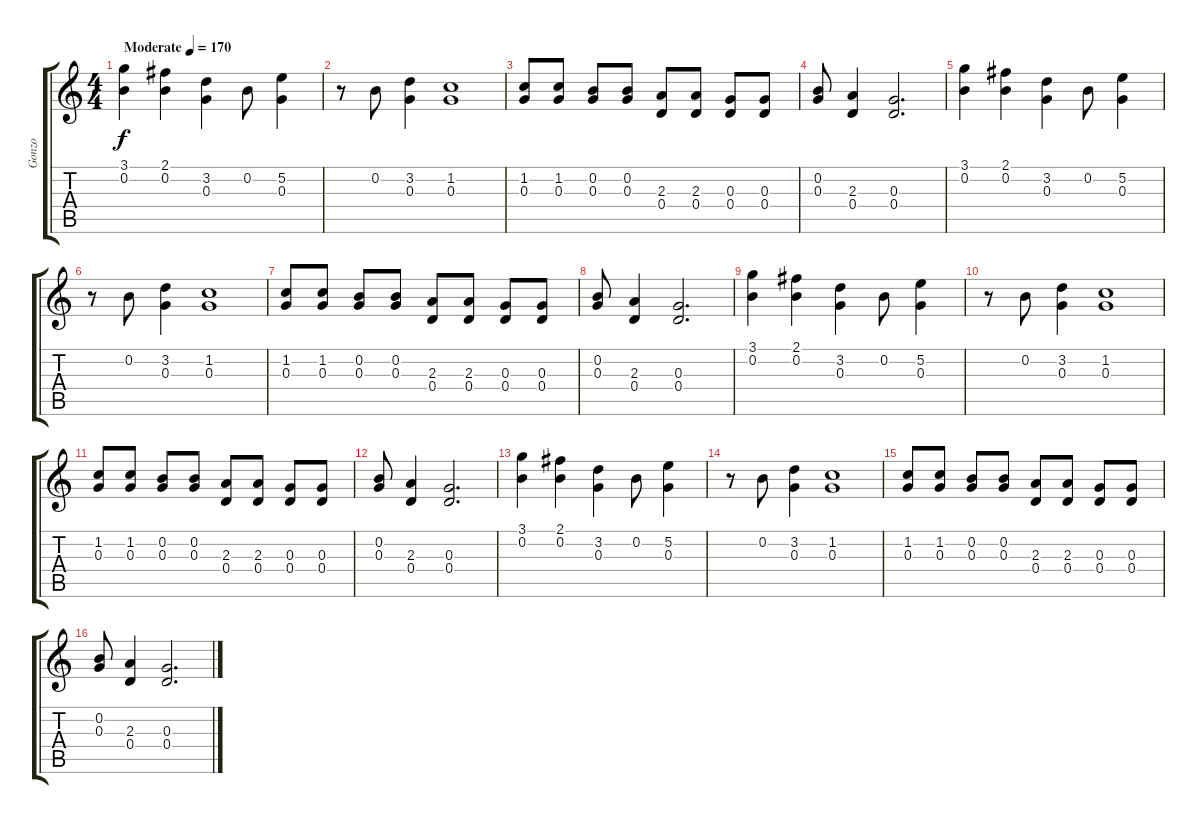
\track ("Gonzo" "Gonzo") {instrument overdrivenguitar}
\staff {score tabs}
\tuning (E4 B3 G3 D3 A2 E2) {hide}
\ts (4 4)
\tempo (170 "Moderate")
\clef g2
\ks c
(3.1 0.2).4{dy f instrument overdrivenguitar} (2.1 0.2).4 (3.2 0.3).4 0.2.8 (5.2 0.3).4 |
r.8 0.2.8 (3.2 0.3).4 (1.2 0.3).1 |
(1.2 0.3).8 (1.2 0.3).8 (0.2 0.3).8 (0.2 0.3).8 (2.3 0.4).8 (2.3 0.4).8 (0.3 0.4).8 (0.3 0.4).8 |
(0.2 0.3).8 (2.3 0.4).4 (0.3 0.4).2{d} |
(3.1 0.2).4 (2.1 0.2).4 (3.2 0.3).4 0.2.8 (5.2 0.3).4 |
r.8 0.2.8 (3.2 0.3).4 (1.2 0.3).1 |
(1.2 0.3).8 (1.2 0.3).8 (0.2 0.3).8 (0.2 0.3).8 (2.3 0.4).8 (2.3 0.4).8 (0.3 0.4).8 (0.3 0.4).8 |
(0.2 0.3).8 (2.3 0.4).4 (0.3 0.4).2{d} |
(3.1 0.2).4 (2.1 0.2).4 (3.2 0.3).4 0.2.8 (5.2 0.3).4 |
r.8 0.2.8 (3.2 0.3).4 (1.2 0.3).1 |
(1.2 0.3).8 (1.2 0.3).8 (0.2 0.3).8 (0.2 0.3).8 (2.3 0.4).8 (2.3 0.4).8 (0.3 0.4).8 (0.3 0.4).8 |
(0.2 0.3).8 (2.3 0.4).4 (0.3 0.4).2{d} |
(3.1 0.2).4 (2.1 0.2).4 (3.2 0.3).4 0.2.8 (5.2 0.3).4 |
r.8 0.2.8 (3.2 0.3).4 (1.2 0.3).1 |
(1.2 0.3).8 (1.2 0.3).8 (0.2 0.3).8 (0.2 0.3).8 (2.3 0.4).8 (2.3 0.4).8 (0.3 0.4).8 (0.3 0.4).8 |
(0.2 0.3).8 (2.3 0.4).4 (0.3 0.4).2{d}
